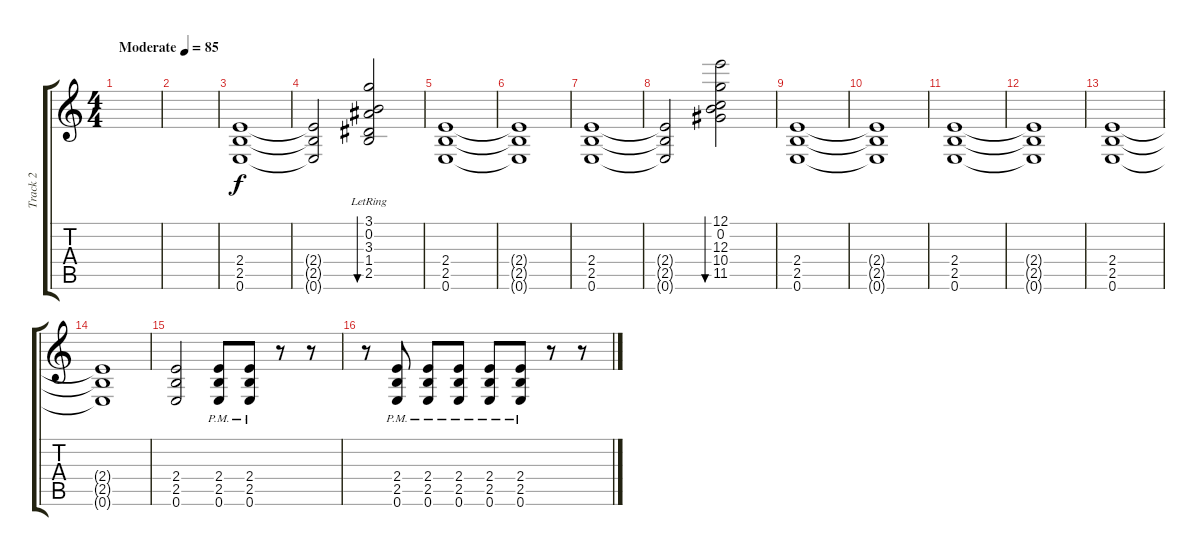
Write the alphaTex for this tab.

\track ("Track 2" "Track 2") {instrument overdrivenguitar}
\staff {score tabs}
\tuning (E4 B3 G3 D3 A2 E2) {hide}
\ts (4 4)
\tempo (85 "Moderate")
\clef g2
\ks c
|
|
(2.4 2.5 0.6).1 |
(2.4{t} 2.5{t} 0.6{t}).2 (3.1{lr} 0.2{lr} 3.3{lr} 1.4{lr} 2.5{lr}).2{bu 480} |
(2.4 2.5 0.6).1 |
(2.4{t} 2.5{t} 0.6{t}).1 |
(2.4 2.5 0.6).1 |
(2.4{t} 2.5{t} 0.6{t}).2 (12.1 0.2 12.3 10.4 11.5).2{bu 480} |
(2.4 2.5 0.6).1 |
(2.4{t} 2.5{t} 0.6{t}).1 |
(2.4 2.5 0.6).1 |
(2.4{t} 2.5{t} 0.6{t}).1 |
(2.4 2.5 0.6).1 |
(2.4{t} 2.5{t} 0.6{t}).1 |
(2.4 2.5 0.6).2 (2.4{pm} 2.5{pm} 0.6{pm}).8 (2.4{pm} 2.5{pm} 0.6{pm}).8 r.8 r.8 |
r.8 (2.4{pm} 2.5{pm} 0.6{pm}).8 (2.4{pm} 2.5{pm} 0.6{pm}).8 (2.4{pm} 2.5{pm} 0.6{pm}).8 (2.4{pm} 2.5{pm} 0.6{pm}).8 (2.4{pm} 2.5{pm} 0.6{pm}).8 r.8 r.8
